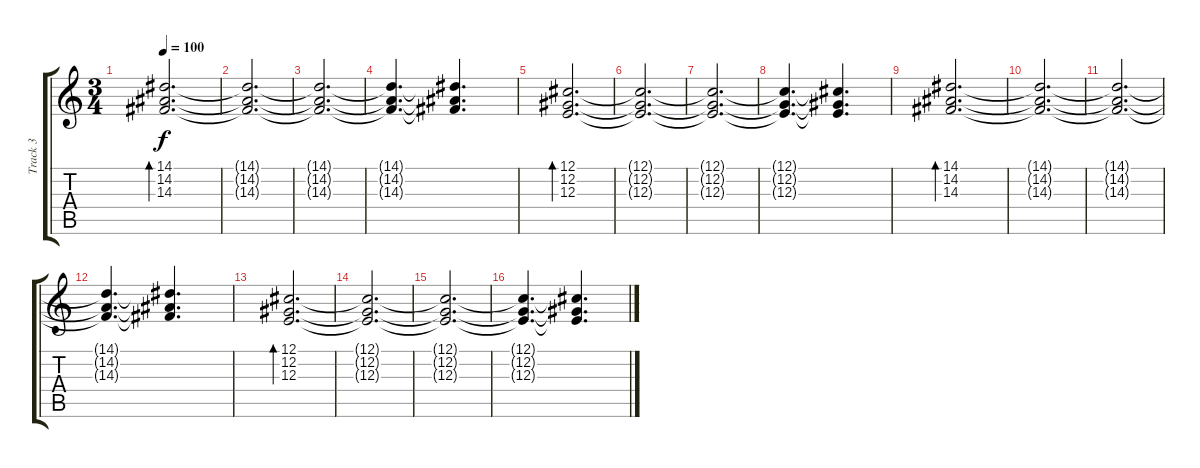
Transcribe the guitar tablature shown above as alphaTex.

\track ("Track 3" "Track 3") {instrument stringensemble2}
\staff {score tabs}
\tuning (Db4 Ab3 E3 B2 Gb2 Db2) {hide}
\ts (3 4)
\tempo 100
\clef g2
\ks c
(14.1 14.2 14.3).2{d bd 480 dy f} |
(14.1{t} 14.2{t} 14.3{t}).2{d} |
(14.1{t} 14.2{t} 14.3{t}).2{d} |
(14.1{t} 14.2{t} 14.3{t}).4{d} (14.1{t} 14.2{t} 14.3{t}).4{d} |
(12.1 12.2 12.3).2{d bd 480} |
(12.1{t} 12.2{t} 12.3{t}).2{d} |
(12.1{t} 12.2{t} 12.3{t}).2{d} |
(12.1{t} 12.2{t} 12.3{t}).4{d} (12.1{t} 12.2{t} 12.3{t}).4{d} |
(14.1 14.2 14.3).2{d bd 480} |
(14.1{t} 14.2{t} 14.3{t}).2{d} |
(14.1{t} 14.2{t} 14.3{t}).2{d} |
(14.1{t} 14.2{t} 14.3{t}).4{d} (14.1{t} 14.2{t} 14.3{t}).4{d} |
(12.1 12.2 12.3).2{d bd 480} |
(12.1{t} 12.2{t} 12.3{t}).2{d} |
(12.1{t} 12.2{t} 12.3{t}).2{d} |
(12.1{t} 12.2{t} 12.3{t}).4{d} (12.1{t} 12.2{t} 12.3{t}).4{d}
